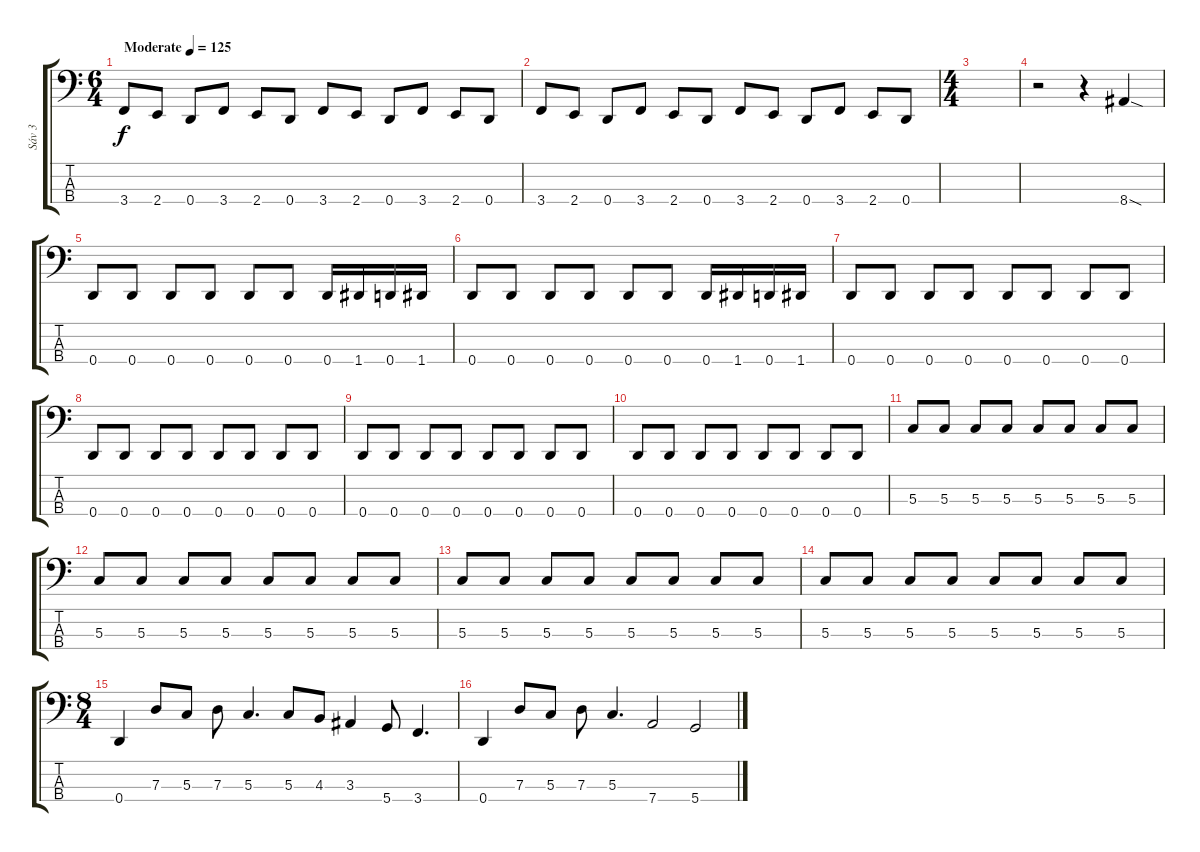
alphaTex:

\track ("Sáv 3" "Sáv 3") {instrument electricbassfinger}
\staff {score tabs}
\tuning (F2 C2 G1 D1) {hide}
\ts (6 4)
\tempo (125 "Moderate")
\clef f4
\ks c
3.4.8{dy f instrument electricbassfinger} 2.4.8 0.4.8 3.4.8 2.4.8 0.4.8 3.4.8 2.4.8 0.4.8 3.4.8 2.4.8 0.4.8 |
3.4.8 2.4.8 0.4.8 3.4.8 2.4.8 0.4.8 3.4.8 2.4.8 0.4.8 3.4.8 2.4.8 0.4.8 |
\ts (4 4)
|
r.2 r.4 8.4{sod}.4 |
0.4.8 0.4.8 0.4.8 0.4.8 0.4.8 0.4.8 0.4.16 1.4.16 0.4.16 1.4.16 |
0.4.8 0.4.8 0.4.8 0.4.8 0.4.8 0.4.8 0.4.16 1.4.16 0.4.16 1.4.16 |
0.4.8 0.4.8 0.4.8 0.4.8 0.4.8 0.4.8 0.4.8 0.4.8 |
0.4.8 0.4.8 0.4.8 0.4.8 0.4.8 0.4.8 0.4.8 0.4.8 |
0.4.8 0.4.8 0.4.8 0.4.8 0.4.8 0.4.8 0.4.8 0.4.8 |
0.4.8 0.4.8 0.4.8 0.4.8 0.4.8 0.4.8 0.4.8 0.4.8 |
5.3.8 5.3.8 5.3.8 5.3.8 5.3.8 5.3.8 5.3.8 5.3.8 |
5.3.8 5.3.8 5.3.8 5.3.8 5.3.8 5.3.8 5.3.8 5.3.8 |
5.3.8 5.3.8 5.3.8 5.3.8 5.3.8 5.3.8 5.3.8 5.3.8 |
5.3.8 5.3.8 5.3.8 5.3.8 5.3.8 5.3.8 5.3.8 5.3.8 |
\ts (8 4)
0.4.4 7.3.8 5.3.8 7.3.8 5.3.4{d} 5.3.8 4.3.8 3.3.4 5.4.8 3.4.4{d} |
0.4.4 7.3.8 5.3.8 7.3.8 5.3.4{d} 7.4.2 5.4.2
